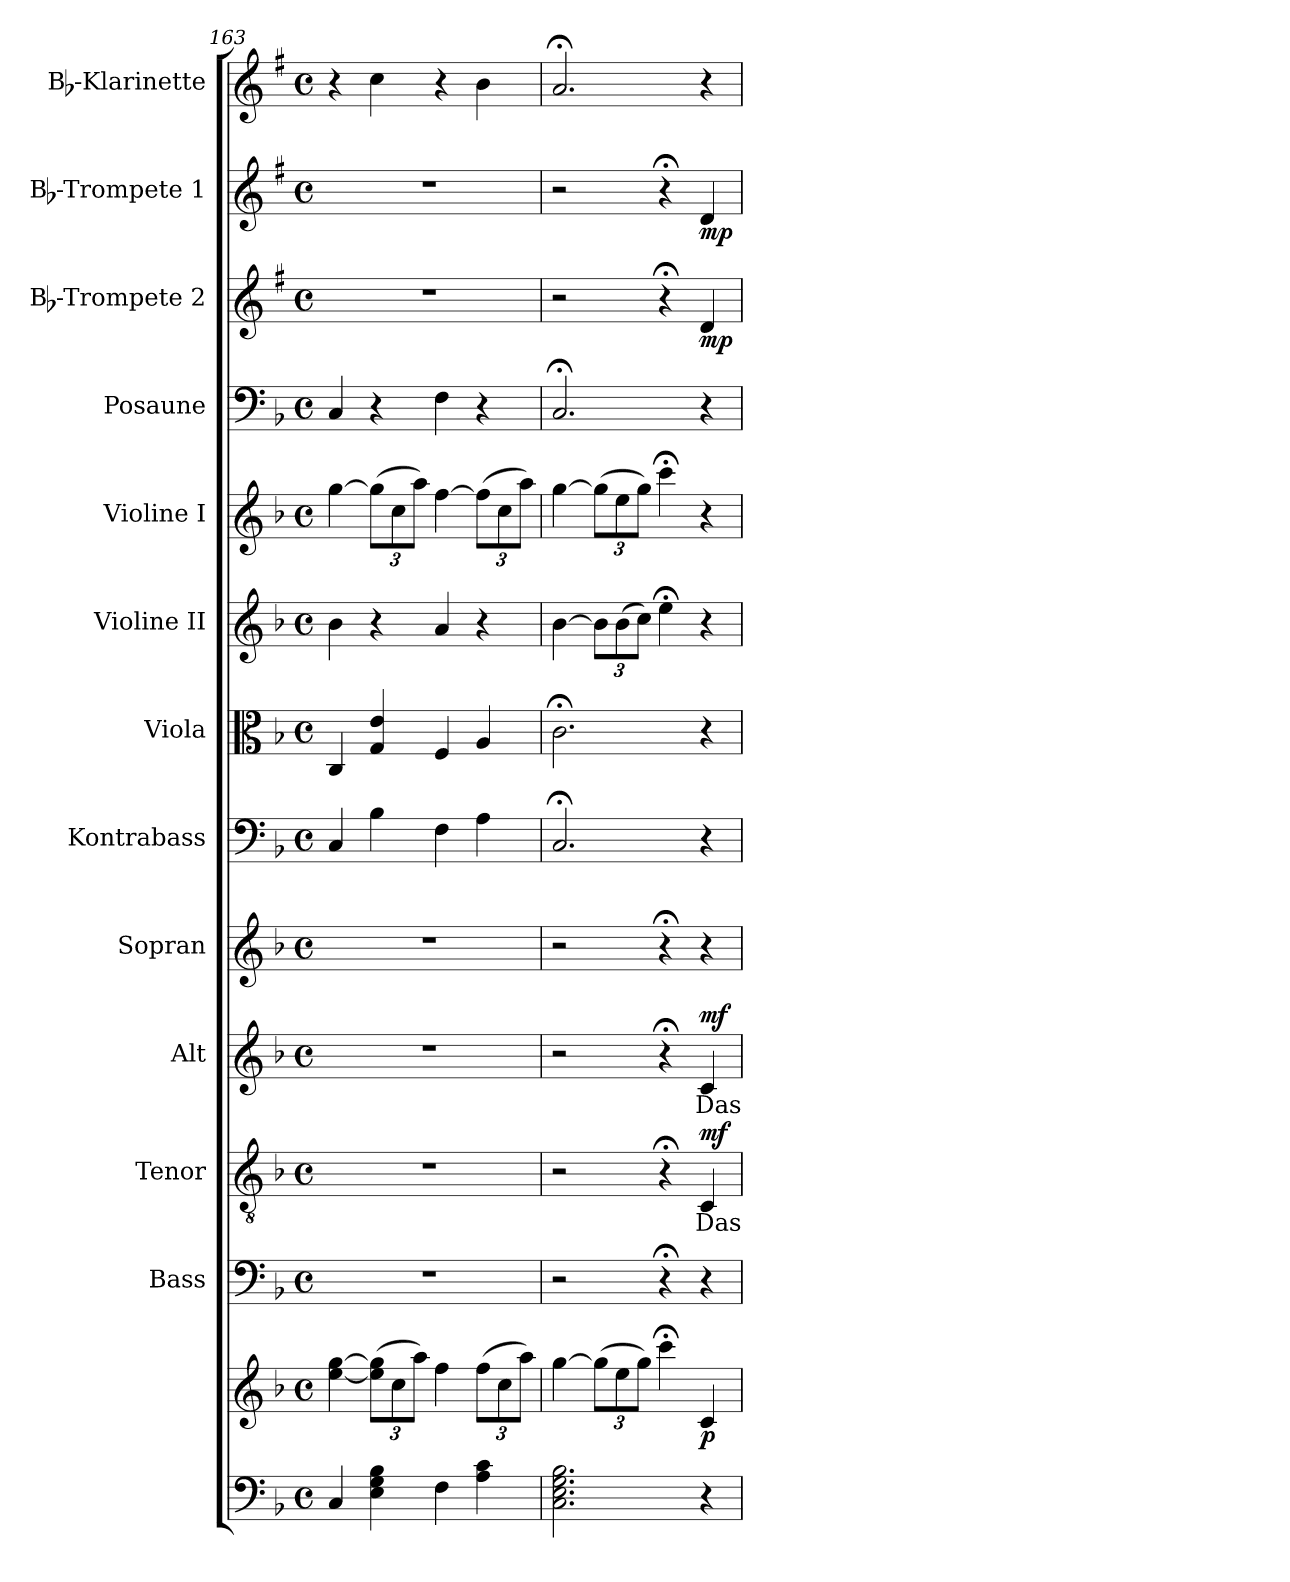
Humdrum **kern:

**kern	**kern	**dynam	**kern	**kern	**text	**dynam	**kern	**text	**dynam	**kern	**kern	**kern	**kern	**kern	**kern	**kern	**dynam	**kern	**dynam	**kern
*part13	*part13	*part13	*part12	*part11	*part11	*part11	*part10	*part10	*part10	*part9	*part8	*part7	*part6	*part5	*part4	*part3	*part3	*part2	*part2	*part1
*staff14	*staff13	*staff13/14	*staff12	*staff11	*staff11	*staff11	*staff10	*staff10	*staff10	*staff9	*staff8	*staff7	*staff6	*staff5	*staff4	*staff3	*staff3	*staff2	*staff2	*staff1
*	*	*	*I"Bass	*I"Tenor	*	*	*I"Alt	*	*	*I"Sopran	*I"Kontrabass	*I"Viola	*I"Violine II	*I"Violine I	*I"Posaune	*I"Bb-Trompete 2	*	*I"Bb-Trompete 1	*	*I"Bb-Klarinette
*	*	*	*I'B.	*I'T.	*	*	*I'A.	*	*	*I'S.	*I'Kb.	*I'Vla.	*I'Vl. II	*I'Vl. I	*I'Pos.	*I'Bb Trp. 2	*	*I'Bb Trp. 1	*	*I'Bb Kl.
*clefF4	*clefG2	*	*clefF4	*clefGv2	*	*	*clefG2	*	*	*clefG2	*clefF4	*clefC3	*clefG2	*clefG2	*clefF4	*clefG2	*	*clefG2	*	*clefG2
*	*	*	*	*	*	*	*	*	*	*	*ITrd7c12	*	*	*	*	*ITrd1c2	*	*ITrd1c2	*	*ITrd1c2
*k[b-]	*k[b-]	*	*k[b-]	*k[b-]	*	*	*k[b-]	*	*	*k[b-]	*k[b-]	*k[b-]	*k[b-]	*k[b-]	*k[b-]	*k[b-]	*	*k[b-]	*	*k[b-]
*F:	*F:	*	*F:	*F:	*	*	*F:	*	*	*F:	*F:	*F:	*F:	*F:	*F:	*F:	*	*F:	*	*F:
*M4/4	*M4/4	*	*M4/4	*M4/4	*	*	*M4/4	*	*	*M4/4	*M4/4	*M4/4	*M4/4	*M4/4	*M4/4	*M4/4	*	*M4/4	*	*M4/4
*met(c)	*met(c)	*	*met(c)	*met(c)	*	*	*met(c)	*	*	*met(c)	*met(c)	*met(c)	*met(c)	*met(c)	*met(c)	*met(c)	*	*met(c)	*	*met(c)
=163	=163	=163	=163	=163	=163	=163	=163	=163	=163	=163	=163	=163	=163	=163	=163	=163	=163	=163	=163	=163
4C/	[4ee\ [4gg\	.	1r	1r	.	.	1r	.	.	1r	4CC/	4C/	4b-\	[4gg\	4C/	1r	.	1r	.	4r
4E\ 4G\ 4B-\	(>12ee\] 12gg\]L	.	.	.	.	.	.	.	.	.	4BB-\	4G/ 4e/	4r	(>12gg\L]	4r	.	.	.	.	4b-\
.	12cc\	.	.	.	.	.	.	.	.	.	.	.	.	12cc\	.	.	.	.	.	.
.	12aa\J)	.	.	.	.	.	.	.	.	.	.	.	.	12aa\J)	.	.	.	.	.	.
4F\	4ff\	.	.	.	.	.	.	.	.	.	4FF\	4F/	4a/	[4ff\	4F\	.	.	.	.	4r
4A\ 4c\	(>12ff\L	.	.	.	.	.	.	.	.	.	4AA\	4A/	4r	(>12ff\L]	4r	.	.	.	.	4a\
.	12cc\	.	.	.	.	.	.	.	.	.	.	.	.	12cc\	.	.	.	.	.	.
.	12aa\J)	.	.	.	.	.	.	.	.	.	.	.	.	12aa\J)	.	.	.	.	.	.
=164	=164	=164	=164	=164	=164	=164	=164	=164	=164	=164	=164	=164	=164	=164	=164	=164	=164	=164	=164	=164
2.C\ 2.E\ 2.G\ 2.B-\	[4gg\	.	2r	2r	.	.	2r	.	.	2r	2.CC;</	2.c;<\	[4b-\	[4gg\	2.C;</	2r	.	2r	.	2.g;</
.	(>12gg\L]	.	.	.	.	.	.	.	.	.	.	.	12b-\L]	(>12gg\L]	.	.	.	.	.	.
.	12ee\	.	.	.	.	.	.	.	.	.	.	.	(>12b-\	12ee\	.	.	.	.	.	.
.	12gg\J)	.	.	.	.	.	.	.	.	.	.	.	12cc\J)	12gg\J)	.	.	.	.	.	.
.	4ccc;<\	.	4r;<	4r;<	.	.	4r;<	.	.	4r;<	.	.	4ee;<\	4ccc;<\	.	4r;<	.	4r;<	.	.
!	!	!LO:DY:b	!	!	!LO:LY:b	!LO:DY:a	!	!LO:LY:b	!LO:DY:a	!	!	!	!	!	!	!	!LO:DY:b	!	!LO:DY:b	!
4r	4c/	p	4r	4C/	Das	mf	4c/	Das	mf	4r	4r	4r	4r	4r	4r	4c/	mp	4c/	mp	4r
=	=	=	=	=	=	=	=	=	=	=	=	=	=	=	=	=	=	=	=	=
*-	*-	*-	*-	*-	*-	*-	*-	*-	*-	*-	*-	*-	*-	*-	*-	*-	*-	*-	*-	*-
